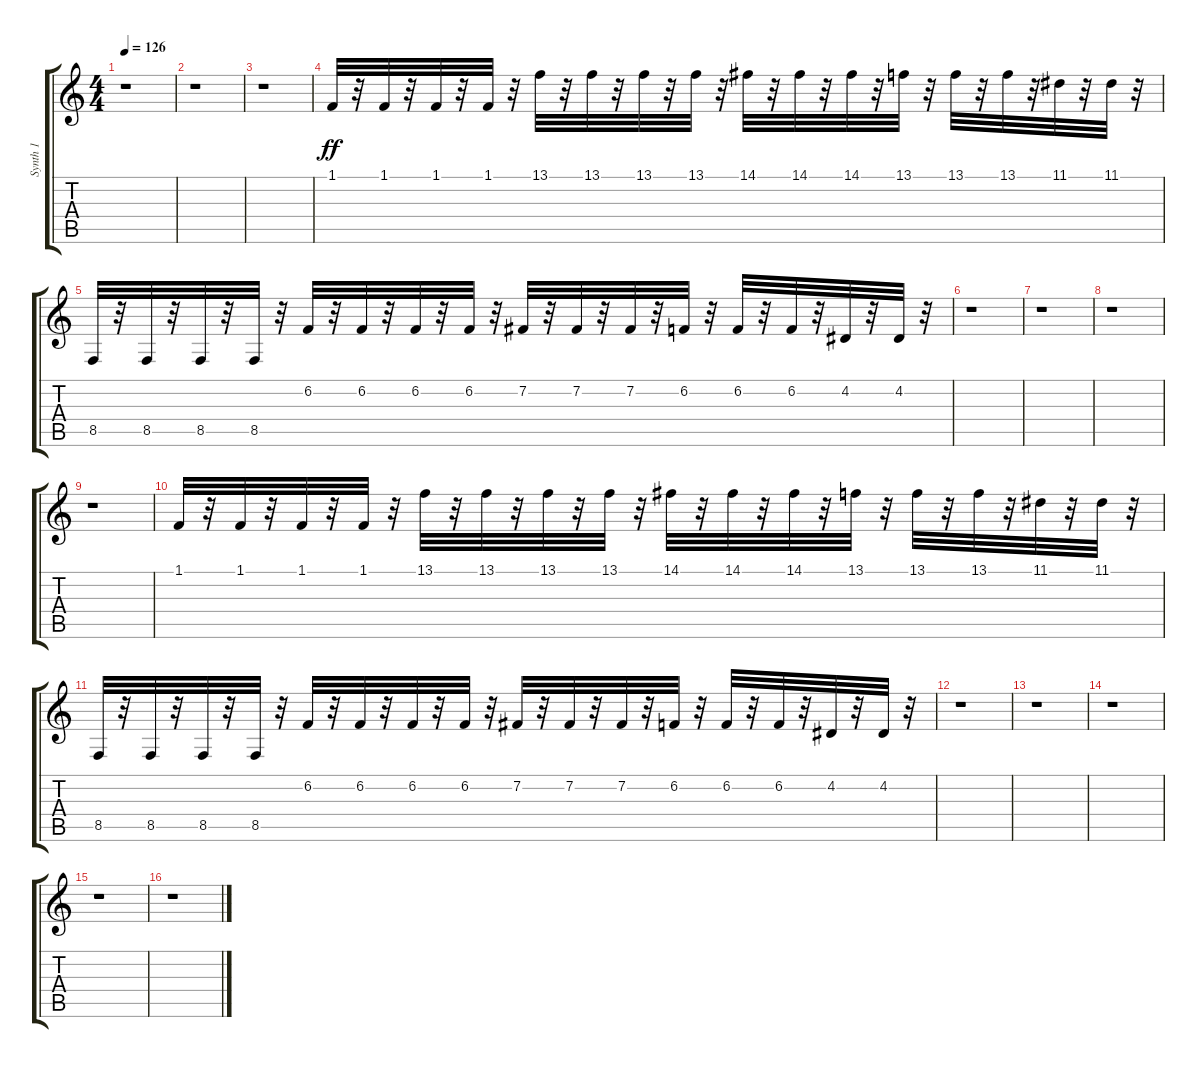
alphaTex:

\track ("Synth 1" "Synth 1") {instrument pad3polysynth}
\staff {score tabs}
\tuning (E4 B3 G3 D3 A2 E2) {hide}
\ts (4 4)
\tempo 126
\clef g2
\ks c
r.1{dy ff} |
r.1 |
r.1 |
1.1.32 r.32 1.1.32 r.32 1.1.32 r.32 1.1.32 r.32 13.1.32 r.32 13.1.32 r.32 13.1.32 r.32 13.1.32 r.32 14.1.32 r.32 14.1.32 r.32 14.1.32 r.32 13.1.32 r.32 13.1.32 r.32 13.1.32 r.32 11.1.32 r.32 11.1.32 r.32 |
8.5.32 r.32 8.5.32 r.32 8.5.32 r.32 8.5.32 r.32 6.2.32 r.32 6.2.32 r.32 6.2.32 r.32 6.2.32 r.32 7.2.32 r.32 7.2.32 r.32 7.2.32 r.32 6.2.32 r.32 6.2.32 r.32 6.2.32 r.32 4.2.32 r.32 4.2.32 r.32 |
r.1 |
r.1 |
r.1 |
r.1 |
1.1.32 r.32 1.1.32 r.32 1.1.32 r.32 1.1.32 r.32 13.1.32 r.32 13.1.32 r.32 13.1.32 r.32 13.1.32 r.32 14.1.32 r.32 14.1.32 r.32 14.1.32 r.32 13.1.32 r.32 13.1.32 r.32 13.1.32 r.32 11.1.32 r.32 11.1.32 r.32 |
8.5.32 r.32 8.5.32 r.32 8.5.32 r.32 8.5.32 r.32 6.2.32 r.32 6.2.32 r.32 6.2.32 r.32 6.2.32 r.32 7.2.32 r.32 7.2.32 r.32 7.2.32 r.32 6.2.32 r.32 6.2.32 r.32 6.2.32 r.32 4.2.32 r.32 4.2.32 r.32 |
r.1 |
r.1 |
r.1 |
r.1 |
r.1
